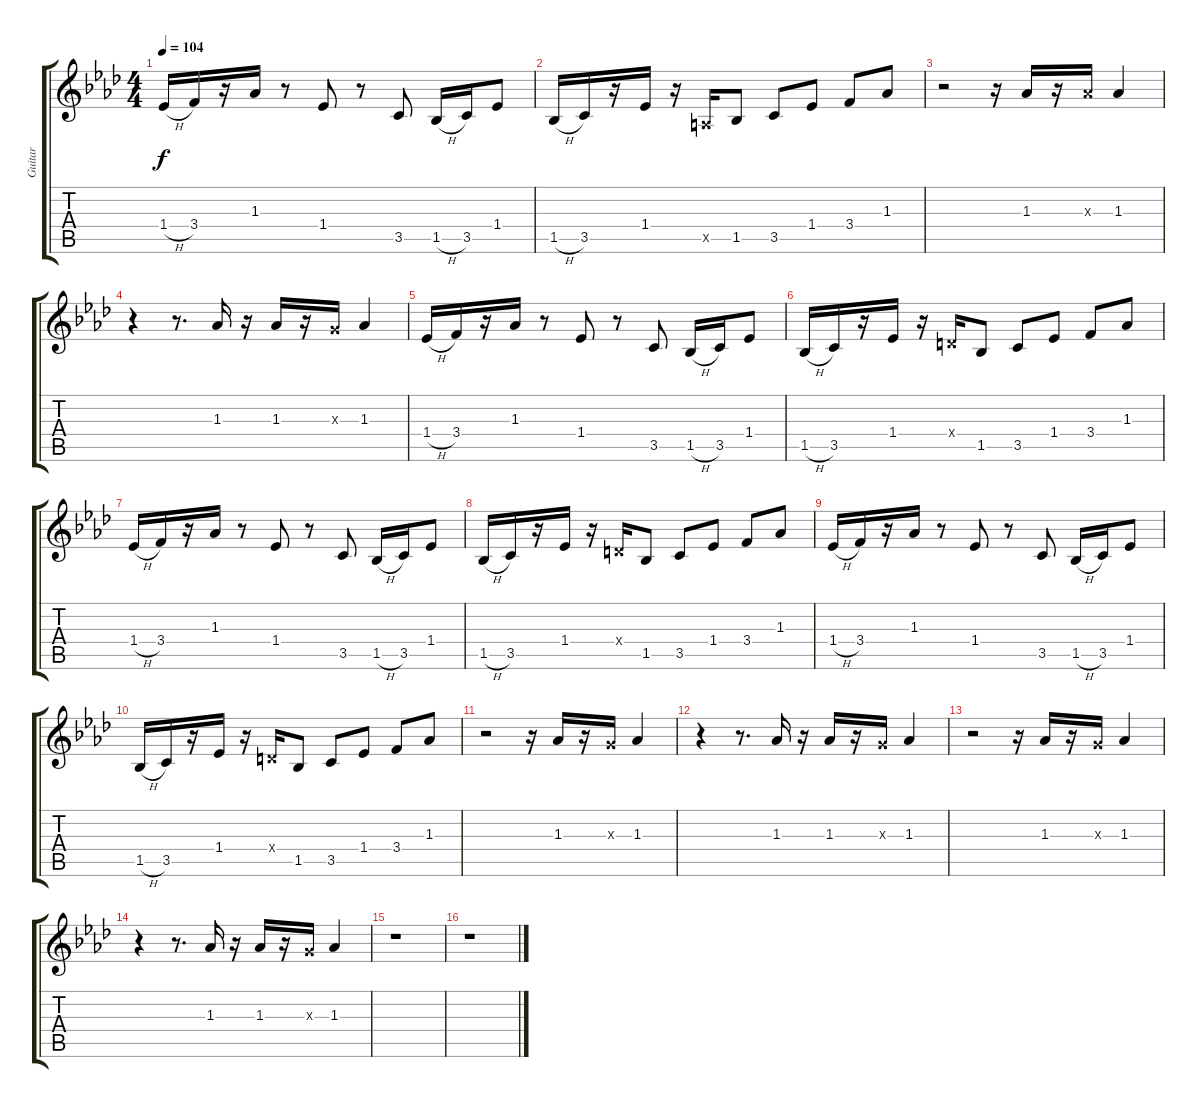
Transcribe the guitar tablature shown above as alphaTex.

\track ("Guitar" "Guitar") {instrument electricguitarclean}
\staff {score tabs}
\tuning (E4 B3 G3 D3 A2 E2) {hide}
\ts (4 4)
\tempo 104
\clef g2
\ks ab
1.4{h}.16{dy f instrument electricguitarclean} 3.4.16 r.16 1.3.16 r.8 1.4.8 r.8 3.5.8 1.5{h}.16 3.5.16 1.4.8 |
1.5{h}.16 3.5.16 r.16 1.4.16 r.16 0.5{x}.16 1.5.8 3.5.8 1.4.8 3.4.8 1.3.8 |
r.2 r.16 1.3.16 r.16 1.3{x}.16 1.3.4 |
r.4 r.8{d} 1.3.16 r.16 1.3.16 r.16 0.3{x}.16 1.3.4 |
1.4{h}.16 3.4.16 r.16 1.3.16 r.8 1.4.8 r.8 3.5.8 1.5{h}.16 3.5.16 1.4.8 |
1.5{h}.16 3.5.16 r.16 1.4.16 r.16 0.4{x}.16 1.5.8 3.5.8 1.4.8 3.4.8 1.3.8 |
1.4{h}.16 3.4.16 r.16 1.3.16 r.8 1.4.8 r.8 3.5.8 1.5{h}.16 3.5.16 1.4.8 |
1.5{h}.16 3.5.16 r.16 1.4.16 r.16 0.4{x}.16 1.5.8 3.5.8 1.4.8 3.4.8 1.3.8 |
1.4{h}.16 3.4.16 r.16 1.3.16 r.8 1.4.8 r.8 3.5.8 1.5{h}.16 3.5.16 1.4.8 |
1.5{h}.16 3.5.16 r.16 1.4.16 r.16 0.4{x}.16 1.5.8 3.5.8 1.4.8 3.4.8 1.3.8 |
r.2 r.16 1.3.16 r.16 0.3{x}.16 1.3.4 |
r.4 r.8{d} 1.3.16 r.16 1.3.16 r.16 0.3{x}.16 1.3.4 |
r.2 r.16 1.3.16 r.16 0.3{x}.16 1.3.4 |
r.4 r.8{d} 1.3.16 r.16 1.3.16 r.16 0.3{x}.16 1.3.4 |
r.1 |
r.1
